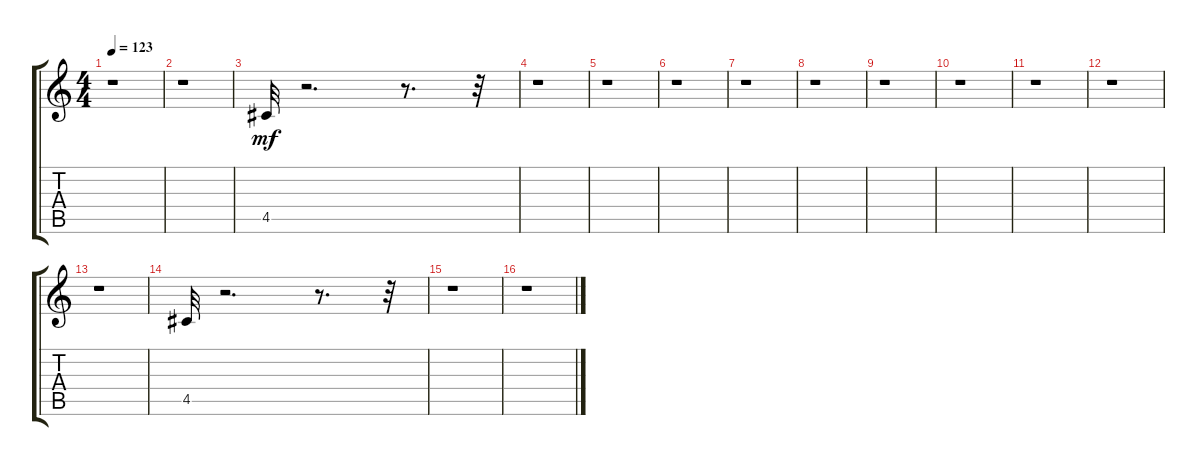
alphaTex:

\track "" {instrument electricguitarclean}
\staff {score tabs}
\tuning (E4 B3 G3 D3 A2 E2) {hide}
\ts (4 4)
\tempo 123
\clef g2
\ks c
r.1{dy mf} |
r.1 |
4.5.32 r.2{d} r.8{d} r.32 |
r.1 |
r.1 |
r.1 |
r.1 |
r.1 |
r.1 |
r.1 |
r.1 |
r.1 |
r.1 |
4.5.32 r.2{d} r.8{d} r.32 |
r.1 |
r.1
